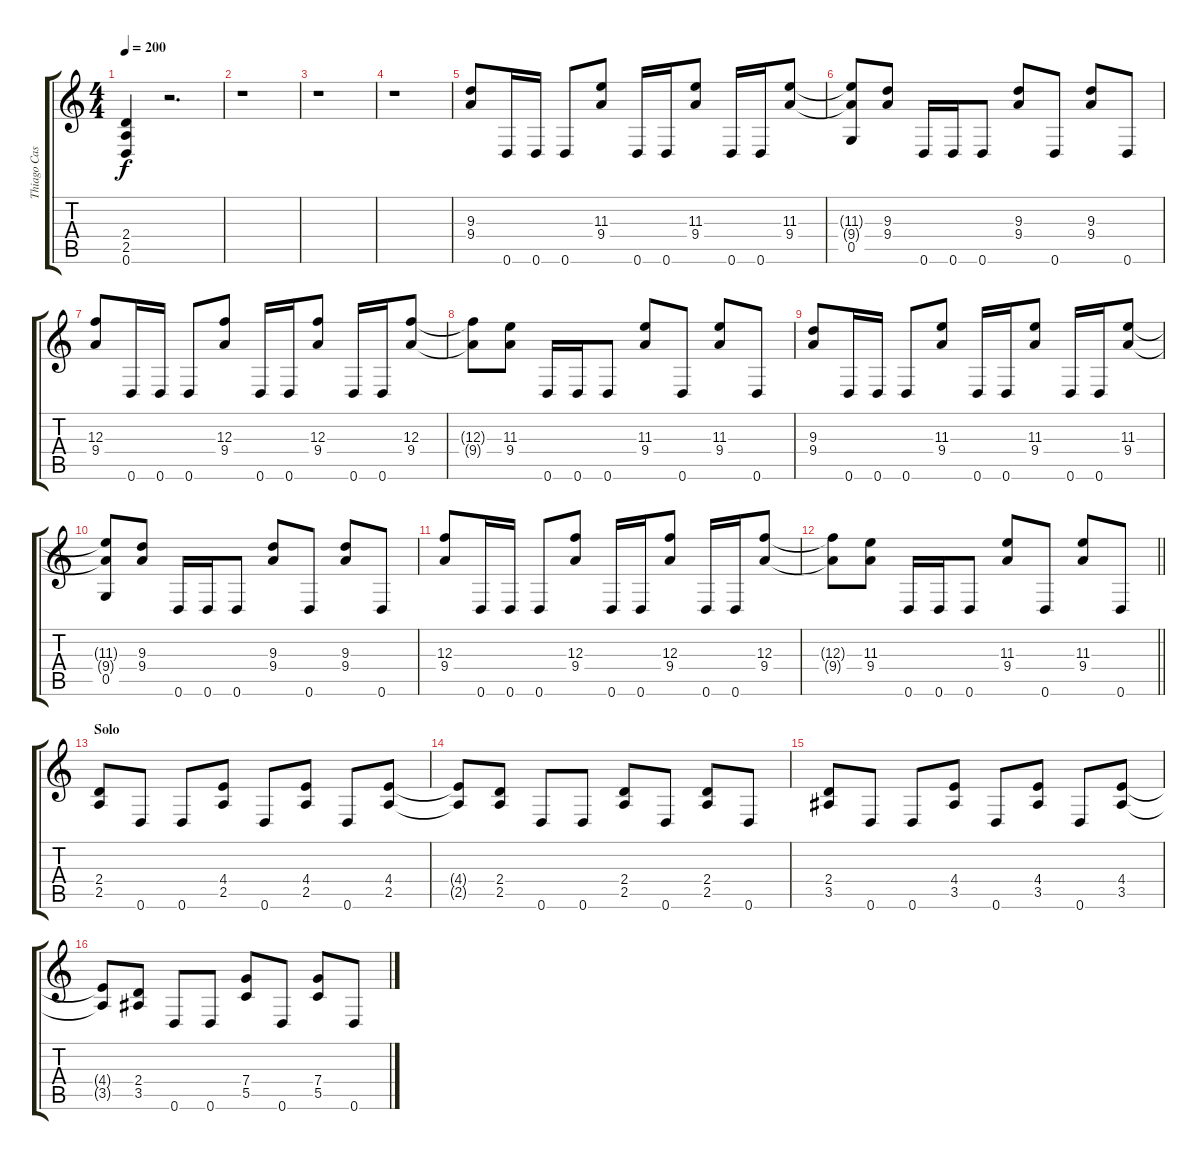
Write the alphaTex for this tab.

\track ("Thiago Castro" "Thiago Cas") {instrument distortionguitar}
\staff {score tabs}
\tuning (D4 A3 F3 C3 G2 D2) {hide}
\ts (4 4)
\tempo 200
\clef g2
\ks c
(2.4 2.5 0.6).4{dy f} r.2{d} |
r.1 |
r.1 |
r.1 |
(9.3 9.4).8 0.6.16 0.6.16 0.6.8 (11.3 9.4).8 0.6.16 0.6.16 (11.3 9.4).8 0.6.16 0.6.16 (11.3 9.4).8 |
(11.3{t} 9.4{t} 0.5).8 (9.3 9.4).8 0.6.16 0.6.16 0.6.8 (9.3 9.4).8 0.6.8 (9.3 9.4).8 0.6.8 |
(12.3 9.4).8 0.6.16 0.6.16 0.6.8 (12.3 9.4).8 0.6.16 0.6.16 (12.3 9.4).8 0.6.16 0.6.16 (12.3 9.4).8 |
(12.3{t} 9.4{t}).8 (11.3 9.4).8 0.6.16 0.6.16 0.6.8 (11.3 9.4).8 0.6.8 (11.3 9.4).8 0.6.8 |
(9.3 9.4).8 0.6.16 0.6.16 0.6.8 (11.3 9.4).8 0.6.16 0.6.16 (11.3 9.4).8 0.6.16 0.6.16 (11.3 9.4).8 |
(11.3{t} 9.4{t} 0.5).8 (9.3 9.4).8 0.6.16 0.6.16 0.6.8 (9.3 9.4).8 0.6.8 (9.3 9.4).8 0.6.8 |
(12.3 9.4).8 0.6.16 0.6.16 0.6.8 (12.3 9.4).8 0.6.16 0.6.16 (12.3 9.4).8 0.6.16 0.6.16 (12.3 9.4).8 |
\barLineRight lightlight
(12.3{t} 9.4{t}).8 (11.3 9.4).8 0.6.16 0.6.16 0.6.8 (11.3 9.4).8 0.6.8 (11.3 9.4).8 0.6.8 |
\section ("" "Solo")
(2.4 2.5).8 0.6.8 0.6.8 (4.4 2.5).8 0.6.8 (4.4 2.5).8 0.6.8 (4.4 2.5).8 |
(4.4{t} 2.5{t}).8 (2.4 2.5).8 0.6.8 0.6.8 (2.4 2.5).8 0.6.8 (2.4 2.5).8 0.6.8 |
(2.4 3.5).8 0.6.8 0.6.8 (4.4 3.5).8 0.6.8 (4.4 3.5).8 0.6.8 (4.4 3.5).8 |
(4.4{t} 3.5{t}).8 (2.4 3.5).8 0.6.8 0.6.8 (7.4 5.5).8 0.6.8 (7.4 5.5).8 0.6.8
